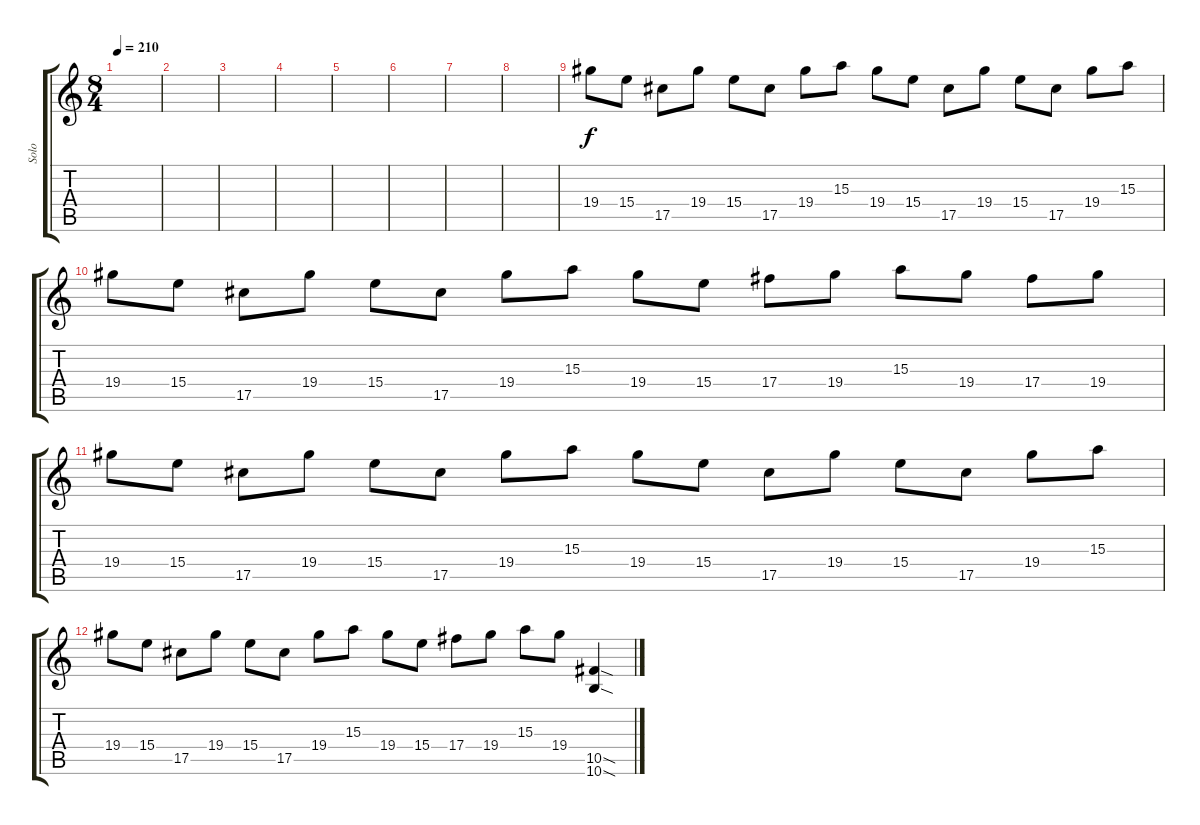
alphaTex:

\track ("Solo" "Solo") {instrument distortionguitar}
\staff {score tabs}
\tuning (Eb4 Bb3 Gb3 Db3 Ab2 Db2) {hide}
\ts (8 4)
\tempo 210
\clef g2
\ks c
|
|
|
|
|
|
|
|
19.4.8{volume 14 balance 14} 15.4.8 17.5.8 19.4.8 15.4.8 17.5.8 19.4.8 15.3.8 19.4.8 15.4.8 17.5.8 19.4.8 15.4.8 17.5.8 19.4.8 15.3.8 |
19.4.8 15.4.8 17.5.8 19.4.8 15.4.8 17.5.8 19.4.8 15.3.8 19.4.8 15.4.8 17.4.8 19.4.8 15.3.8 19.4.8 17.4.8 19.4.8 |
19.4.8 15.4.8 17.5.8 19.4.8 15.4.8 17.5.8 19.4.8 15.3.8 19.4.8 15.4.8 17.5.8 19.4.8 15.4.8 17.5.8 19.4.8 15.3.8 |
19.4.8 15.4.8 17.5.8 19.4.8 15.4.8 17.5.8 19.4.8 15.3.8 19.4.8 15.4.8 17.4.8 19.4.8 15.3.8 19.4.8 (10.5{sod} 10.6{sod}).4
